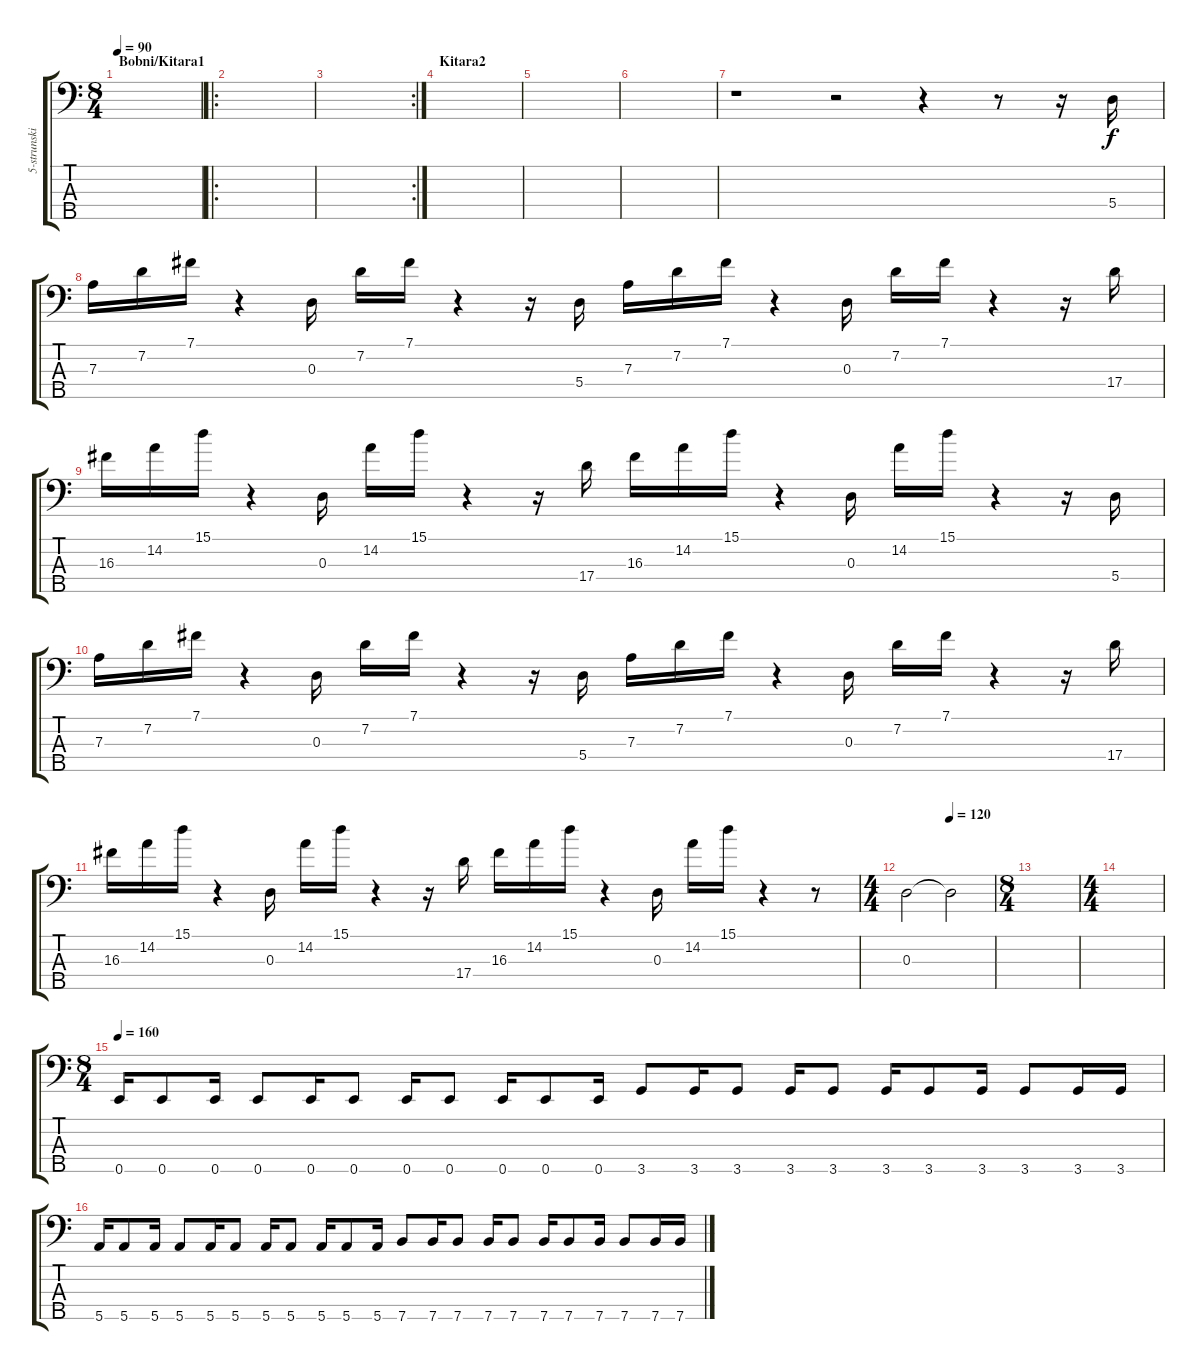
\track ("5-strunski Bas" "5-strunski") {instrument slapbass1}
\staff {score tabs}
\tuning (B2 G2 D2 A1 E1) {hide}
\ts (8 4)
\section ("" "Bobni/Kitara1")
\tempo 90
\clef f4
\ks c
|
\ro
|
\rc 2
|
\section ("" "Kitara2")
|
|
|
r.1 r.2 r.4 r.8 r.16 5.4.16 |
7.3.16 7.2.16 7.1.16 r.4 0.3.16 7.2.16 7.1.16 r.4 r.16 5.4.16 7.3.16 7.2.16 7.1.16 r.4 0.3.16 7.2.16 7.1.16 r.4 r.16 17.4.16 |
16.3.16 14.2.16 15.1.16 r.4 0.3.16 14.2.16 15.1.16 r.4 r.16 17.4.16 16.3.16 14.2.16 15.1.16 r.4 0.3.16 14.2.16 15.1.16 r.4 r.16 5.4.16 |
7.3.16 7.2.16 7.1.16 r.4 0.3.16 7.2.16 7.1.16 r.4 r.16 5.4.16 7.3.16 7.2.16 7.1.16 r.4 0.3.16 7.2.16 7.1.16 r.4 r.16 17.4.16 |
16.3.16 14.2.16 15.1.16 r.4 0.3.16 14.2.16 15.1.16 r.4 r.16 17.4.16 16.3.16 14.2.16 15.1.16 r.4 0.3.16 14.2.16 15.1.16 r.4 r.8 |
\ts (4 4)
\tempo (120 0.5)
0.3.2 0.3{t}.2 |
\ts (8 4)
|
\ts (4 4)
|
\ts (8 4)
\tempo 160
0.5.16 0.5.8 0.5.16 0.5.8 0.5.16 0.5.8 0.5.16 0.5.8 0.5.16 0.5.8 0.5.16 3.5.8 3.5.16 3.5.8 3.5.16 3.5.8 3.5.16 3.5.8 3.5.16 3.5.8 3.5.16 3.5.16 |
5.5.16 5.5.8 5.5.16 5.5.8 5.5.16 5.5.8 5.5.16 5.5.8 5.5.16 5.5.8 5.5.16 7.5.8 7.5.16 7.5.8 7.5.16 7.5.8 7.5.16 7.5.8 7.5.16 7.5.8 7.5.16 7.5.16
